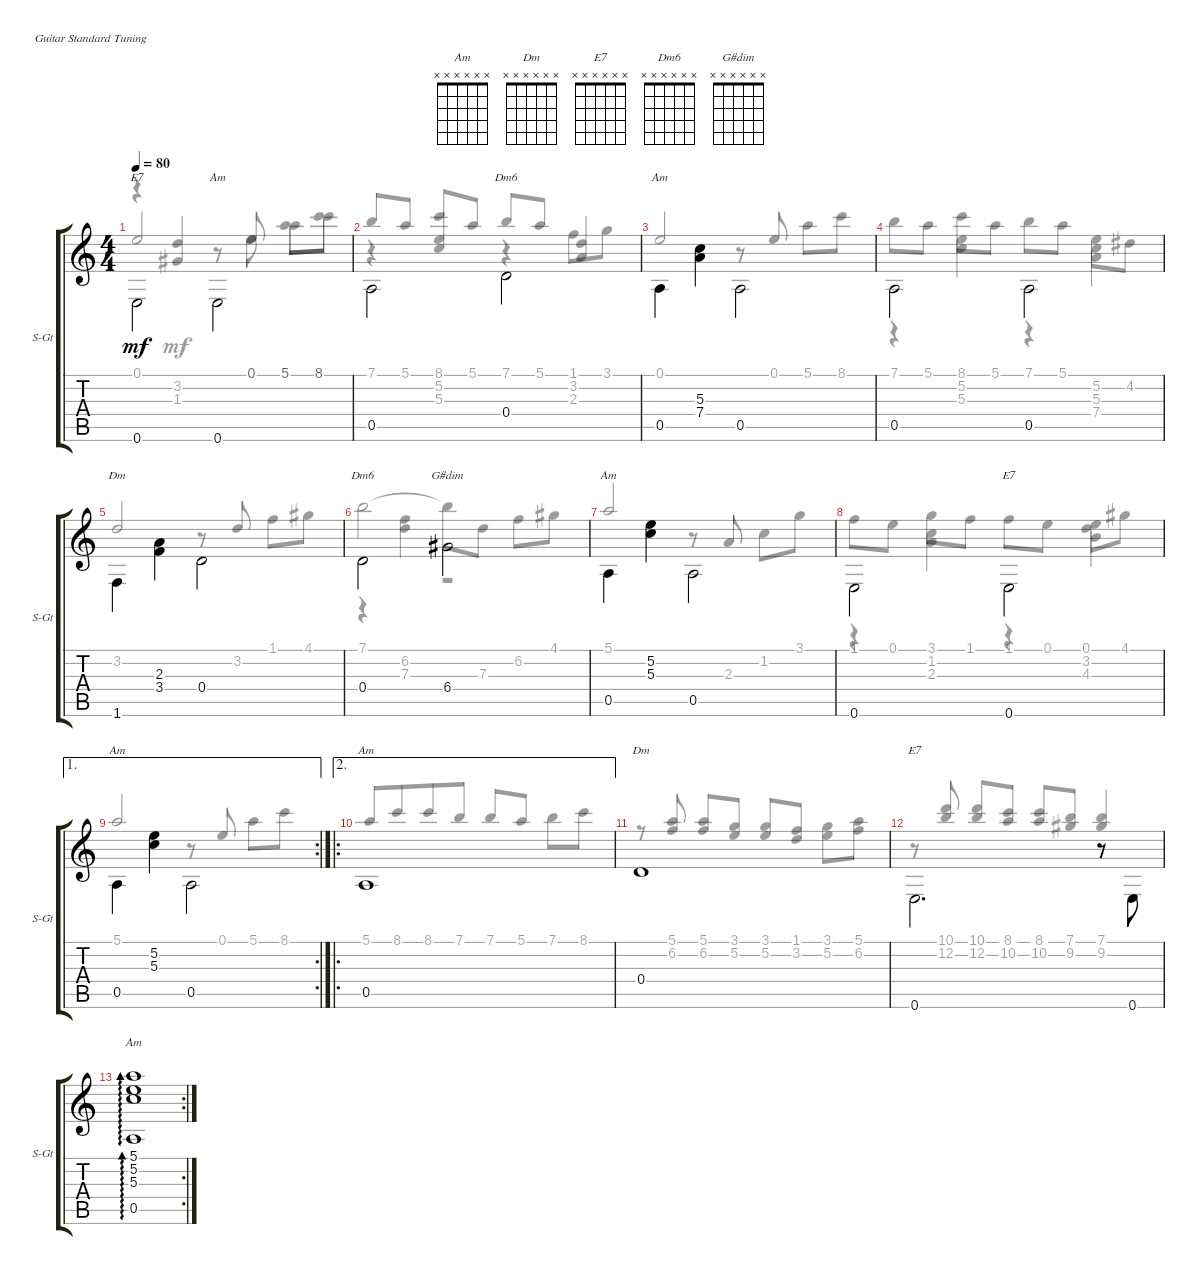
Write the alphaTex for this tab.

\defaultSystemsLayout 4
\bracketExtendMode groupsimilarinstruments
\useSystemSignSeparator
\singleTrackTrackNamePolicy allsystems
\multiTrackTrackNamePolicy allsystems
\firstSystemTrackNameOrientation horizontal
\otherSystemsTrackNameOrientation horizontal
\track ("Steel Guitar" "S-Gt") {instrument acousticguitarsteel}
\staff {score tabs}
\tuning (E4 B3 G3 D3 A2 E2)
\chord ("Am" x x x x x x)
\chord ("Dm" x x x x x x)
\chord ("E7" x x x x x x)
\chord ("Dm6" x x x x x x)
\chord ("G#dim" x x x x x x)
\voice
\ts (4 4)
\tempo 80
\clef g2
\ks aminor
0.6.2{ch "E7" dy mf beam invert} 0.6.2{ch "Am" beam invert} |
0.5.2{beam invert} 0.4.2{ch "Dm6" beam invert} |
0.5.4{ch "Am" beam invert} (7.4 5.3).4{beam invert} 0.5.2{beam invert} |
0.5.2{beam invert} 0.5.2{beam invert} |
1.6.4{ch "Dm" beam invert} (3.4 2.3).4{beam invert} 0.4.2{beam invert} |
0.4.2{ch "Dm6" beam invert} 6.4.2{ch "G#dim" beam invert} |
0.5.4{ch "Am" beam invert} (5.3 5.2).4 0.5.2{beam invert} |
0.6.2{beam invert} 0.6.2{ch "E7" beam invert} |
\ae 1
\rc 2
0.5.4{ch "Am" beam invert} (5.3 5.2).4{beam invert} 0.5.2{beam invert} |
\ae 2
\ro
0.5.1{ch "Am"} |
0.4.1{ch "Dm"} |
0.6.2{d ch "E7" beam invert} r.8{beam invert} 0.6.8{beam invert} |
\rc 2
(0.5 5.3 5.2 5.1).1{ad 0 ch "Am"}
\voice
\clef g2
\ottava regular
\simile none
\ks aminor
r.4{dy mf} (1.3 3.2).4{beam invert} r.8 0.1.8 5.1.8 8.1.8 |
r.4 (5.2 5.3).4{beam invert} r.4 (2.3 3.2).4{beam invert} |
0.1.2{beam invert} r.8{beam invert} 0.1.8{beam invert} 5.1.8 8.1.8 |
7.1.8 5.1.8 8.1.8 5.1.8 7.1.8 5.1.8 5.2.8 4.2.8 |
3.2.2{beam invert} r.8{beam invert} 3.2.8{beam invert} 1.1.8 4.1.8 |
7.1.2 7.1{t}.8 7.3.8 6.2.8 4.1.8 |
5.1.2{beam invert} r.8 2.3.8{beam invert} 1.2.8 3.1.8 |
1.1.8 0.1.8 3.1.8 1.1.8 1.1.8 0.1.8 0.1.8 4.1.8 |
5.1.2{beam invert} r.8{beam invert} 0.1.8{beam invert} 5.1.8 8.1.8 |
5.1.8{beam invert beam merge} 8.1.8{beam invert beam merge} 8.1.8{beam invert} 7.1.8 7.1.8{beam invert} 5.1.8 7.1.8 8.1.8 |
r.8 (6.2 5.1).8{beam invert} (5.1 6.2).8 (5.2 3.1).8 (5.2 3.1).8{beam invert} (3.2 1.1).8 (5.2 3.1).8 (6.2 5.1).8 |
r.8{beam invert} (12.2 10.1).8{beam invert} (10.1 12.2).8 (10.2 8.1).8 (10.2 8.1).8{beam invert} (9.2 7.1).8 (9.2 7.1).4{beam invert} |
\voice
\clef g2
\ottava regular
\simile none
\ks aminor
0.1.2{dy mf beam invert} r.8 0.1.8{beam invert} 5.1.8 8.1.8 |
7.1.8{beam invert} 5.1.8 8.1.8 5.1.8 7.1.8{beam invert} 5.1.8 1.1.8 3.1.8 |
|
r.4 (5.3 5.2).4 r.4 (7.4 5.3).4 |
|
r.4 (7.3 6.2).4 r.2 |
|
r.4 (2.3 1.2).4 r.4 (4.3 3.2).4 |
|
|
|
|
